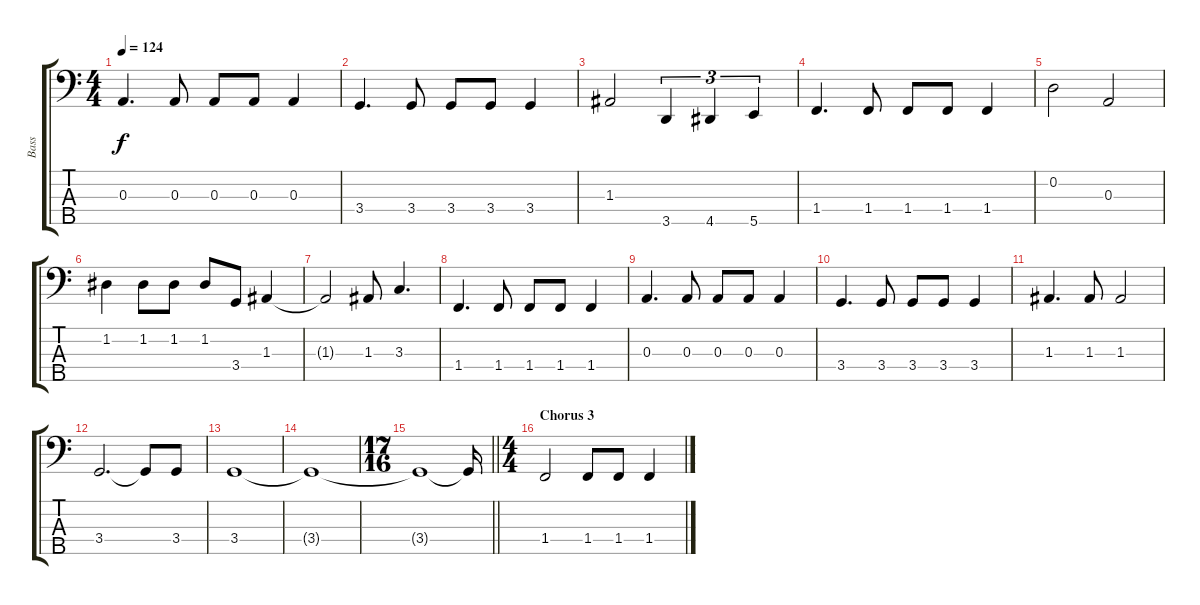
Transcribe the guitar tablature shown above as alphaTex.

\track ("Bass" "Bass") {instrument electricbassfinger}
\staff {score tabs}
\tuning (G2 D2 A1 E1 B0) {hide}
\ts (4 4)
\tempo 124
\clef f4
\ks c
0.3.4{d dy f} 0.3.8 0.3.8 0.3.8 0.3.4 |
3.4.4{d} 3.4.8 3.4.8 3.4.8 3.4.4 |
1.3.2 3.5.4{tu (3 2)} 4.5.4{tu (3 2)} 5.5.4{tu (3 2)} |
1.4.4{d} 1.4.8 1.4.8 1.4.8 1.4.4 |
0.2.2 0.3.2 |
1.2.4 1.2.8 1.2.8 1.2.8 3.4.8 1.3.4 |
1.3{t}.2 1.3.8 3.3.4{d} |
1.4.4{d} 1.4.8 1.4.8 1.4.8 1.4.4 |
0.3.4{d} 0.3.8 0.3.8 0.3.8 0.3.4 |
3.4.4{d} 3.4.8 3.4.8 3.4.8 3.4.4 |
1.3.4{d} 1.3.8 1.3.2 |
3.4.2{d} 3.4{t}.8 3.4.8 |
3.4.1 |
3.4{t}.1 |
\ts (17 16)
\barLineRight lightlight
3.4{t}.1 3.4{t}.16 |
\ts (4 4)
\section ("" "Chorus 3")
1.4.2 1.4.8 1.4.8 1.4.4
